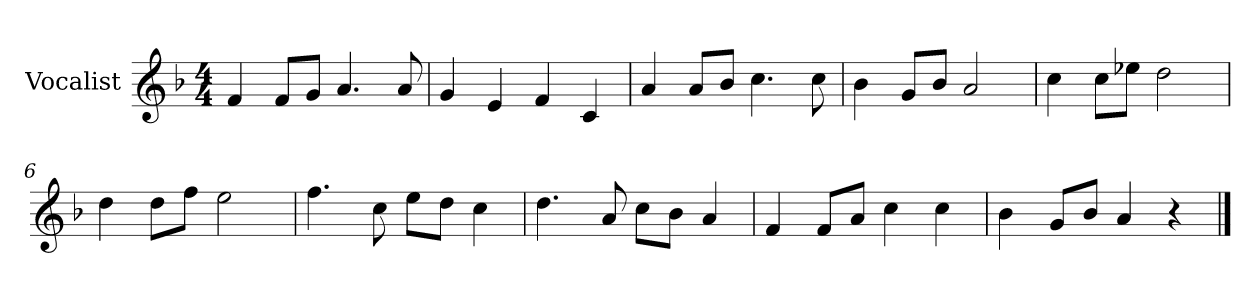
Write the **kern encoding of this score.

**kern
*part1
*staff1
*I"Vocalist
*k[b-]
*F:
*M4/4
=1
4f
8fL
8gJ
4.a
8a
=2
4g
4e
4f
4c
=3
4a
8aL
8b-J
4.cc
8cc
=4
4b-
8gL
8b-J
2a
=5
4cc
8ccL
8ee-XJ
2dd
=6
4dd
8ddL
8ffJ
2ee
=7
4.ff
8cc
8eeL
8ddJ
4cc
=8
4.dd
8a
8ccL
8b-J
4a
=9
4f
8fL
8aJ
4cc
4cc
=10
4b-
8gL
8b-J
4a
4r
==
*-
